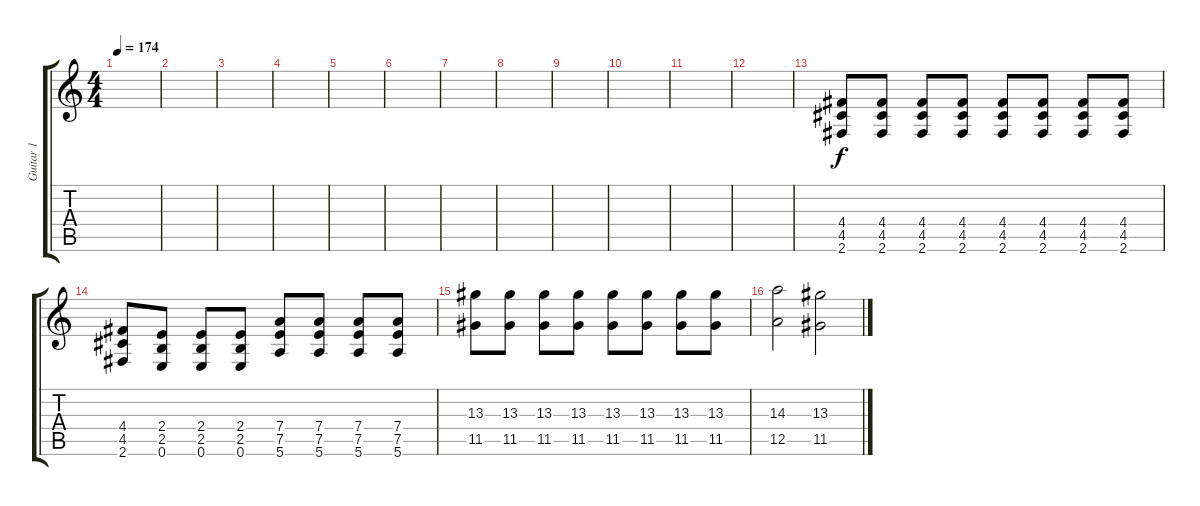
\track ("Guitar 1" "Guitar 1") {instrument overdrivenguitar}
\staff {score tabs}
\tuning (E4 B3 G3 D3 A2 E2) {hide}
\ts (4 4)
\tempo 174
\clef g2
\ks c
|
|
|
|
|
|
|
|
|
|
|
|
(4.4 4.5 2.6).8 (4.4 4.5 2.6).8 (4.4 4.5 2.6).8 (4.4 4.5 2.6).8 (4.4 4.5 2.6).8 (4.4 4.5 2.6).8 (4.4 4.5 2.6).8 (4.4 4.5 2.6).8 |
(4.4 4.5 2.6).8 (2.4 2.5 0.6).8 (2.4 2.5 0.6).8 (2.4 2.5 0.6).8 (7.4 7.5 5.6).8 (7.4 7.5 5.6).8 (7.4 7.5 5.6).8 (7.4 7.5 5.6).8 |
(13.3 11.5).8 (13.3 11.5).8 (13.3 11.5).8 (13.3 11.5).8 (13.3 11.5).8 (13.3 11.5).8 (13.3 11.5).8 (13.3 11.5).8 |
(14.3 12.5).2 (13.3 11.5).2
